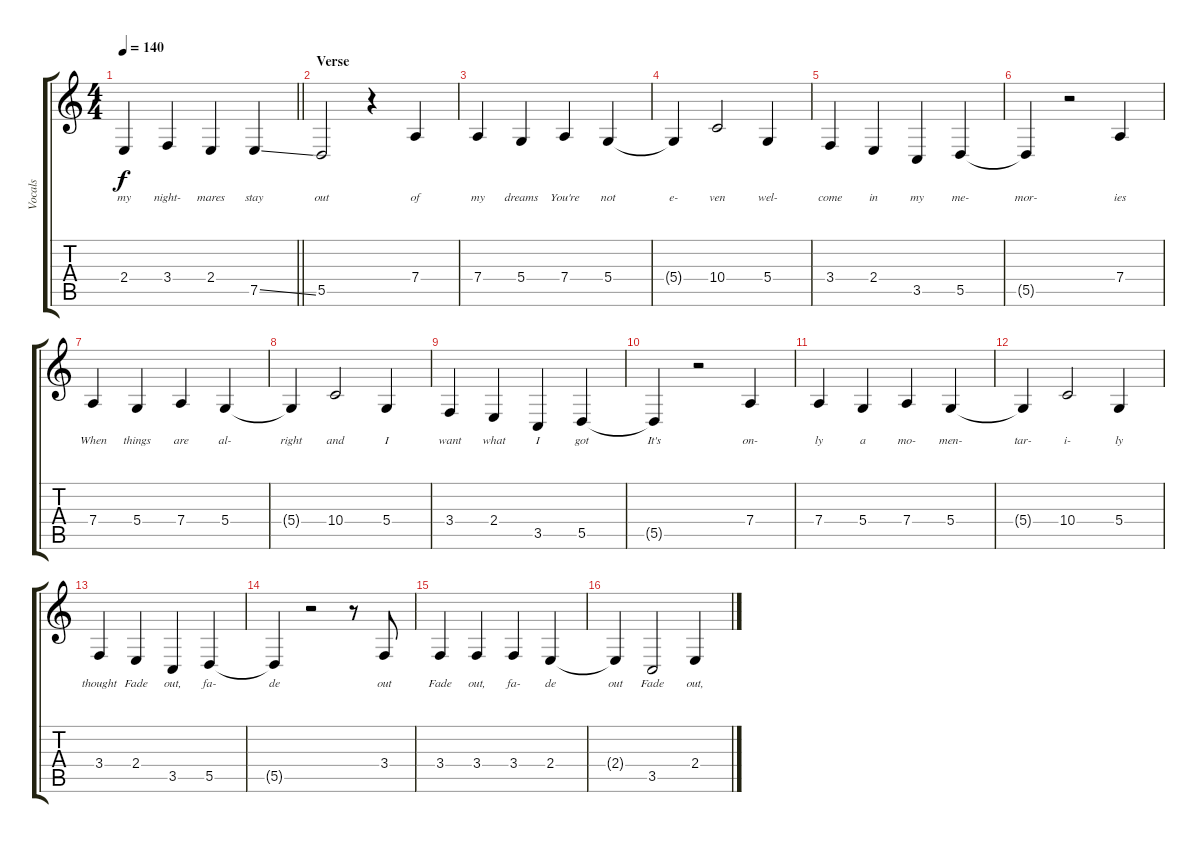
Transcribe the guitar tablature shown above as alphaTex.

\track ("Vocals" "Vocals") {instrument clarinet}
\staff {score tabs}
\tuning (E4 B3 G3 D3 A2 E2) {hide}
\ts (4 4)
\tempo 140
\clef g2
\barLineRight lightlight
\ks c
2.4{t}.4{lyrics (0 "my") lyrics (1 "") lyrics (2 "") lyrics (3 "") lyrics (4 "") dy f} 3.4.4{lyrics (0 "night-") lyrics (1 "") lyrics (2 "") lyrics (3 "") lyrics (4 "")} 2.4.4{lyrics (0 "mares") lyrics (1 "") lyrics (2 "") lyrics (3 "") lyrics (4 "")} 7.5{ss}.4{lyrics (0 "stay") lyrics (1 "") lyrics (2 "") lyrics (3 "") lyrics (4 "")} |
\section ("" "Verse")
5.5.2{lyrics (0 "out") lyrics (1 "") lyrics (2 "") lyrics (3 "") lyrics (4 "")} r.4 7.4.4{lyrics (0 "of") lyrics (1 "") lyrics (2 "") lyrics (3 "") lyrics (4 "")} |
7.4.4{lyrics (0 "my") lyrics (1 "") lyrics (2 "") lyrics (3 "") lyrics (4 "")} 5.4.4{lyrics (0 "dreams") lyrics (1 "") lyrics (2 "") lyrics (3 "") lyrics (4 "")} 7.4.4{lyrics (0 "You're") lyrics (1 "") lyrics (2 "") lyrics (3 "") lyrics (4 "")} 5.4.4{lyrics (0 "not") lyrics (1 "") lyrics (2 "") lyrics (3 "") lyrics (4 "")} |
5.4{t}.4{lyrics (0 "e-") lyrics (1 "") lyrics (2 "") lyrics (3 "") lyrics (4 "")} 10.4.2{lyrics (0 "ven") lyrics (1 "") lyrics (2 "") lyrics (3 "") lyrics (4 "")} 5.4.4{lyrics (0 "wel-") lyrics (1 "") lyrics (2 "") lyrics (3 "") lyrics (4 "")} |
3.4.4{lyrics (0 "come") lyrics (1 "") lyrics (2 "") lyrics (3 "") lyrics (4 "")} 2.4.4{lyrics (0 "in") lyrics (1 "") lyrics (2 "") lyrics (3 "") lyrics (4 "")} 3.5.4{lyrics (0 "my") lyrics (1 "") lyrics (2 "") lyrics (3 "") lyrics (4 "")} 5.5.4{lyrics (0 "me-") lyrics (1 "") lyrics (2 "") lyrics (3 "") lyrics (4 "")} |
5.5{t}.4{lyrics (0 "mor-") lyrics (1 "") lyrics (2 "") lyrics (3 "") lyrics (4 "")} r.2 7.4.4{lyrics (0 "ies") lyrics (1 "") lyrics (2 "") lyrics (3 "") lyrics (4 "")} |
7.4.4{lyrics (0 "When") lyrics (1 "") lyrics (2 "") lyrics (3 "") lyrics (4 "")} 5.4.4{lyrics (0 "things") lyrics (1 "") lyrics (2 "") lyrics (3 "") lyrics (4 "")} 7.4.4{lyrics (0 "are") lyrics (1 "") lyrics (2 "") lyrics (3 "") lyrics (4 "")} 5.4.4{lyrics (0 "al-") lyrics (1 "") lyrics (2 "") lyrics (3 "") lyrics (4 "")} |
5.4{t}.4{lyrics (0 "right") lyrics (1 "") lyrics (2 "") lyrics (3 "") lyrics (4 "")} 10.4.2{lyrics (0 "and") lyrics (1 "") lyrics (2 "") lyrics (3 "") lyrics (4 "")} 5.4.4{lyrics (0 "I") lyrics (1 "") lyrics (2 "") lyrics (3 "") lyrics (4 "")} |
3.4.4{lyrics (0 "want") lyrics (1 "") lyrics (2 "") lyrics (3 "") lyrics (4 "")} 2.4.4{lyrics (0 "what") lyrics (1 "") lyrics (2 "") lyrics (3 "") lyrics (4 "")} 3.5.4{lyrics (0 "I") lyrics (1 "") lyrics (2 "") lyrics (3 "") lyrics (4 "")} 5.5.4{lyrics (0 "got") lyrics (1 "") lyrics (2 "") lyrics (3 "") lyrics (4 "")} |
5.5{t}.4{lyrics (0 "It's") lyrics (1 "") lyrics (2 "") lyrics (3 "") lyrics (4 "")} r.2 7.4.4{lyrics (0 "on-") lyrics (1 "") lyrics (2 "") lyrics (3 "") lyrics (4 "")} |
7.4.4{lyrics (0 "ly") lyrics (1 "") lyrics (2 "") lyrics (3 "") lyrics (4 "")} 5.4.4{lyrics (0 "a") lyrics (1 "") lyrics (2 "") lyrics (3 "") lyrics (4 "")} 7.4.4{lyrics (0 "mo-") lyrics (1 "") lyrics (2 "") lyrics (3 "") lyrics (4 "")} 5.4.4{lyrics (0 "men-") lyrics (1 "") lyrics (2 "") lyrics (3 "") lyrics (4 "")} |
5.4{t}.4{lyrics (0 "tar-") lyrics (1 "") lyrics (2 "") lyrics (3 "") lyrics (4 "")} 10.4.2{lyrics (0 "i-") lyrics (1 "") lyrics (2 "") lyrics (3 "") lyrics (4 "")} 5.4.4{lyrics (0 "ly") lyrics (1 "") lyrics (2 "") lyrics (3 "") lyrics (4 "")} |
3.4.4{lyrics (0 "thought") lyrics (1 "") lyrics (2 "") lyrics (3 "") lyrics (4 "")} 2.4.4{lyrics (0 "Fade") lyrics (1 "") lyrics (2 "") lyrics (3 "") lyrics (4 "")} 3.5.4{lyrics (0 "out,") lyrics (1 "") lyrics (2 "") lyrics (3 "") lyrics (4 "")} 5.5.4{lyrics (0 "fa-") lyrics (1 "") lyrics (2 "") lyrics (3 "") lyrics (4 "")} |
5.5{t}.4{lyrics (0 "de") lyrics (1 "") lyrics (2 "") lyrics (3 "") lyrics (4 "")} r.2 r.8 3.4.8{lyrics (0 "out") lyrics (1 "") lyrics (2 "") lyrics (3 "") lyrics (4 "")} |
3.4.4{lyrics (0 "Fade") lyrics (1 "") lyrics (2 "") lyrics (3 "") lyrics (4 "")} 3.4.4{lyrics (0 "out,") lyrics (1 "") lyrics (2 "") lyrics (3 "") lyrics (4 "")} 3.4.4{lyrics (0 "fa-") lyrics (1 "") lyrics (2 "") lyrics (3 "") lyrics (4 "")} 2.4.4{lyrics (0 "de") lyrics (1 "") lyrics (2 "") lyrics (3 "") lyrics (4 "")} |
2.4{t}.4{lyrics (0 "out") lyrics (1 "") lyrics (2 "") lyrics (3 "") lyrics (4 "")} 3.5.2{lyrics (0 "Fade") lyrics (1 "") lyrics (2 "") lyrics (3 "") lyrics (4 "")} 2.4.4{lyrics (0 "out,") lyrics (1 "") lyrics (2 "") lyrics (3 "") lyrics (4 "")}
